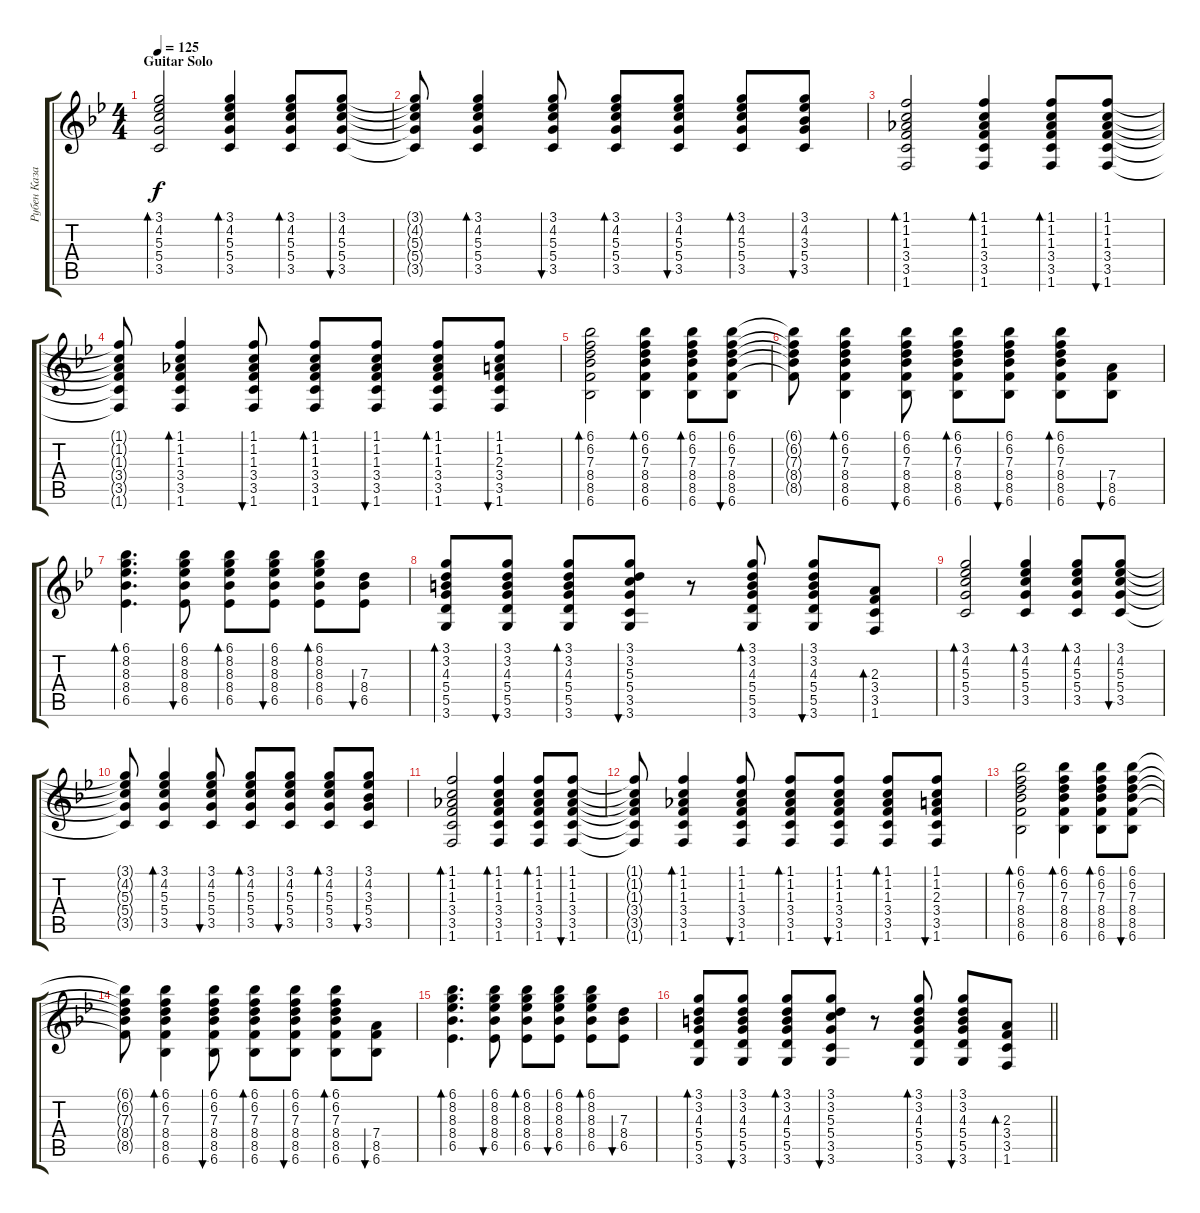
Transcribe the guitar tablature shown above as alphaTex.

\track ("Рубен Казарьян" "Рубен Каза") {instrument acousticguitarsteel}
\staff {score tabs}
\tuning (E4 B3 G3 D3 A2 E2) {hide}
\ts (4 4)
\section ("" "Guitar Solo")
\tempo 125
\clef g2
\ks bb
(3.1 4.2 5.3 5.4 3.5).2{bd 30 dy f} (3.1 4.2 5.3 5.4 3.5).4{bd 30} (3.1 4.2 5.3 5.4 3.5).8{bd 30} (3.1 4.2 5.3 5.4 3.5).8{bu 30} |
(3.1{t} 4.2{t} 5.3{t} 5.4{t} 3.5{t}).8 (3.1 4.2 5.3 5.4 3.5).4{bd 60} (3.1 4.2 5.3 5.4 3.5).8{bu 60} (3.1 4.2 5.3 5.4 3.5).8{bd 60} (3.1 4.2 5.3 5.4 3.5).8{bu 60} (3.1 4.2 5.3 5.4 3.5).8{bd 60} (3.1 4.2 3.3 5.4 3.5).8{bu 60} |
(1.1 1.2 1.3 3.4 3.5 1.6).2{bd 30} (1.1 1.2 1.3 3.4 3.5 1.6).4{bd 30} (1.1 1.2 1.3 3.4 3.5 1.6).8{bd 30} (1.1 1.2 1.3 3.4 3.5 1.6).8{bu 30} |
(1.1{t} 1.2{t} 1.3{t} 3.4{t} 3.5{t} 1.6{t}).8 (1.1 1.2 1.3 3.4 3.5 1.6).4{bd 30} (1.1 1.2 1.3 3.4 3.5 1.6).8{bu 30} (1.1 1.2 1.3 3.4 3.5 1.6).8{bd 30} (1.1 1.2 1.3 3.4 3.5 1.6).8{bu 30} (1.1 1.2 1.3 3.4 3.5 1.6).8{bd 30} (1.1 1.2 2.3 3.4 3.5 1.6).8{bu 30} |
(6.1 6.2 7.3 8.4 8.5 6.6).2{bd 30} (6.1 6.2 7.3 8.4 8.5 6.6).4{bd 30} (6.1 6.2 7.3 8.4 8.5 6.6).8{bd 30} (6.1 6.2 7.3 8.4 8.5 6.6).8{bu 30} |
(6.1{t} 6.2{t} 7.3{t} 8.4{t} 8.5{t}).8 (6.1 6.2 7.3 8.4 8.5 6.6).4{bd 30} (6.1 6.2 7.3 8.4 8.5 6.6).8{bu 30} (6.1 6.2 7.3 8.4 8.5 6.6).8{bd 30} (6.1 6.2 7.3 8.4 8.5 6.6).8{bu 30} (6.1 6.2 7.3 8.4 8.5 6.6).8{bd 30} (7.4 8.5 6.6).8{bu 30} |
(6.1 8.2 8.3 8.4 6.5).4{d bd 30} (6.1 8.2 8.3 8.4 6.5).8{bu 30} (6.1 8.2 8.3 8.4 6.5).8{bd 30} (6.1 8.2 8.3 8.4 6.5).8{bu 30} (6.1 8.2 8.3 8.4 6.5).8{bd 30} (7.3 8.4 6.5).8{bu 30} |
(3.1 3.2 4.3 5.4 5.5 3.6).8{bd 30} (3.1 3.2 4.3 5.4 5.5 3.6).8{bu 30} (3.1 3.2 4.3 5.4 5.5 3.6).8{bd 30} (3.1 3.2 5.3 5.4 3.5 3.6).8{bu 30} r.8 (3.1 3.2 4.3 5.4 5.5 3.6).8{bd 30} (3.1 3.2 4.3 5.4 5.5 3.6).8{bu 30} (2.3 3.4 3.5 1.6).8{bd 30} |
(3.1 4.2 5.3 5.4 3.5).2{bd 30} (3.1 4.2 5.3 5.4 3.5).4{bd 30} (3.1 4.2 5.3 5.4 3.5).8{bd 30} (3.1 4.2 5.3 5.4 3.5).8{bu 30} |
(3.1{t} 4.2{t} 5.3{t} 5.4{t} 3.5{t}).8 (3.1 4.2 5.3 5.4 3.5).4{bd 60} (3.1 4.2 5.3 5.4 3.5).8{bu 60} (3.1 4.2 5.3 5.4 3.5).8{bd 60} (3.1 4.2 5.3 5.4 3.5).8{bu 60} (3.1 4.2 5.3 5.4 3.5).8{bd 60} (3.1 4.2 3.3 5.4 3.5).8{bu 60} |
(1.1 1.2 1.3 3.4 3.5 1.6).2{bd 30} (1.1 1.2 1.3 3.4 3.5 1.6).4{bd 30} (1.1 1.2 1.3 3.4 3.5 1.6).8{bd 30} (1.1 1.2 1.3 3.4 3.5 1.6).8{bu 30} |
(1.1{t} 1.2{t} 1.3{t} 3.4{t} 3.5{t} 1.6{t}).8 (1.1 1.2 1.3 3.4 3.5 1.6).4{bd 30} (1.1 1.2 1.3 3.4 3.5 1.6).8{bu 30} (1.1 1.2 1.3 3.4 3.5 1.6).8{bd 30} (1.1 1.2 1.3 3.4 3.5 1.6).8{bu 30} (1.1 1.2 1.3 3.4 3.5 1.6).8{bd 30} (1.1 1.2 2.3 3.4 3.5 1.6).8{bu 30} |
(6.1 6.2 7.3 8.4 8.5 6.6).2{bd 30} (6.1 6.2 7.3 8.4 8.5 6.6).4{bd 30} (6.1 6.2 7.3 8.4 8.5 6.6).8{bd 30} (6.1 6.2 7.3 8.4 8.5 6.6).8{bu 30} |
(6.1{t} 6.2{t} 7.3{t} 8.4{t} 8.5{t}).8 (6.1 6.2 7.3 8.4 8.5 6.6).4{bd 30} (6.1 6.2 7.3 8.4 8.5 6.6).8{bu 30} (6.1 6.2 7.3 8.4 8.5 6.6).8{bd 30} (6.1 6.2 7.3 8.4 8.5 6.6).8{bu 30} (6.1 6.2 7.3 8.4 8.5 6.6).8{bd 30} (7.4 8.5 6.6).8{bu 30} |
(6.1 8.2 8.3 8.4 6.5).4{d bd 30} (6.1 8.2 8.3 8.4 6.5).8{bu 30} (6.1 8.2 8.3 8.4 6.5).8{bd 30} (6.1 8.2 8.3 8.4 6.5).8{bu 30} (6.1 8.2 8.3 8.4 6.5).8{bd 30} (7.3 8.4 6.5).8{bu 30} |
\barLineRight lightlight
(3.1 3.2 4.3 5.4 5.5 3.6).8{bd 30} (3.1 3.2 4.3 5.4 5.5 3.6).8{bu 30} (3.1 3.2 4.3 5.4 5.5 3.6).8{bd 30} (3.1 3.2 5.3 5.4 3.5 3.6).8{bu 30} r.8 (3.1 3.2 4.3 5.4 5.5 3.6).8{bd 30} (3.1 3.2 4.3 5.4 5.5 3.6).8{bu 30} (2.3 3.4 3.5 1.6).8{bd 30}
